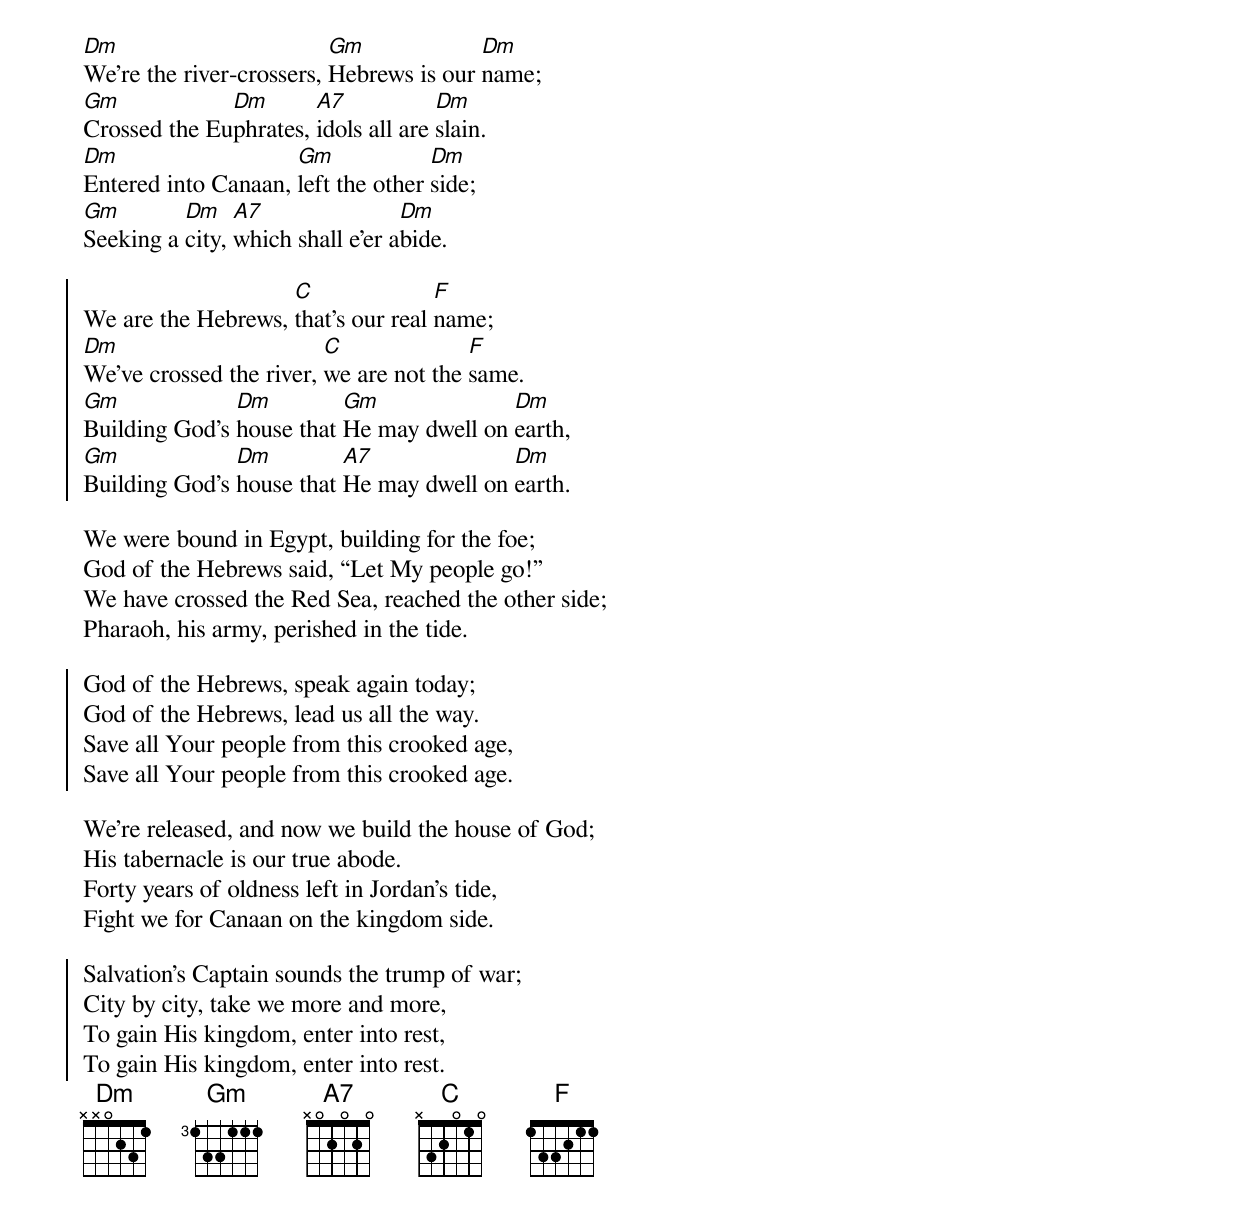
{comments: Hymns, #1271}

[Dm]We’re the river-crossers, [Gm]Hebrews is our [Dm]name;
[Gm]Crossed the Eu[Dm]phrates, [A7]idols all are [Dm]slain.
[Dm]Entered into Canaan, [Gm]left the other [Dm]side;
[Gm]Seeking a [Dm]city, [A7]which shall e’er a[Dm]bide.

{start_of_chorus}
We are the Hebrews, [C]that’s our real [F]name;
[Dm]We’ve crossed the river, [C]we are not the [F]same.
[Gm]Building God’s [Dm]house that [Gm]He may dwell on [Dm]earth,
[Gm]Building God’s [Dm]house that [A7]He may dwell on [Dm]earth.
{end_of_chorus}

We were bound in Egypt, building for the foe;
God of the Hebrews said, “Let My people go!”
We have crossed the Red Sea, reached the other side;
Pharaoh, his army, perished in the tide.

{start_of_chorus}
God of the Hebrews, speak again today;
God of the Hebrews, lead us all the way.
Save all Your people from this crooked age,
Save all Your people from this crooked age.
{end_of_chorus}

We’re released, and now we build the house of God;
His tabernacle is our true abode.
Forty years of oldness left in Jordan’s tide,
Fight we for Canaan on the kingdom side.

{start_of_chorus}
Salvation’s Captain sounds the trump of war;
City by city, take we more and more,
To gain His kingdom, enter into rest,
To gain His kingdom, enter into rest.
{end_of_chorus}
